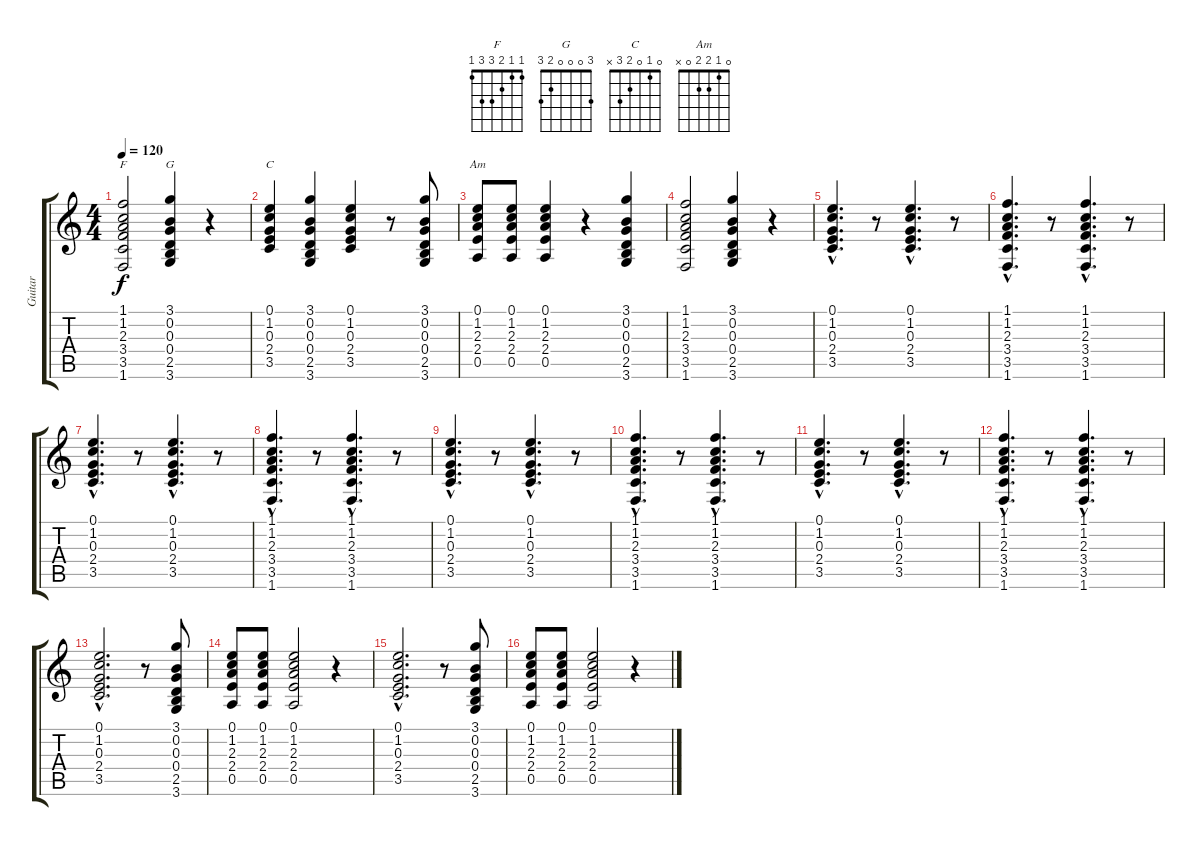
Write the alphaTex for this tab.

\track ("Guitar" "Guitar") {instrument overdrivenguitar}
\staff {score tabs}
\tuning (E4 B3 G3 D3 A2 E2) {hide}
\chord ("F" 1 1 2 3 3 1)
\chord ("G" 3 0 0 0 2 3)
\chord ("C" 0 1 0 2 3 x)
\chord ("Am" 0 1 2 2 0 x)
\ts (4 4)
\tempo 120
\clef g2
\ks c
(1.1 1.2 2.3 3.4 3.5 1.6).2{ch "F" dy f} (3.1 0.2 0.3 0.4 2.5 3.6).4{ch "G"} r.4 |
(0.1 1.2 0.3 2.4 3.5).4{ch "C"} (3.1 0.2 0.3 0.4 2.5 3.6).4 (0.1 1.2 0.3 2.4 3.5).4 r.8 (3.1 0.2 0.3 0.4 2.5 3.6).8 |
(0.1 1.2 2.3 2.4 0.5).8{ch "Am"} (0.1 1.2 2.3 2.4 0.5).8 (0.1 1.2 2.3 2.4 0.5).4 r.4 (3.1 0.2 0.3 0.4 2.5 3.6).4 |
(1.1 1.2 2.3 3.4 3.5 1.6).2 (3.1 0.2 0.3 0.4 2.5 3.6).4 r.4 |
(0.1{hac} 1.2{hac} 0.3{hac} 2.4{hac} 3.5{hac}).4{d} r.8 (0.1{hac} 1.2{hac} 0.3{hac} 2.4{hac} 3.5{hac}).4{d} r.8 |
(1.1{hac} 1.2{hac} 2.3{hac} 3.4{hac} 3.5{hac} 1.6{hac}).4{d} r.8 (1.1{hac} 1.2{hac} 2.3{hac} 3.4{hac} 3.5{hac} 1.6{hac}).4{d} r.8 |
(0.1{hac} 1.2{hac} 0.3{hac} 2.4{hac} 3.5{hac}).4{d} r.8 (0.1{hac} 1.2{hac} 0.3{hac} 2.4{hac} 3.5{hac}).4{d} r.8 |
(1.1{hac} 1.2{hac} 2.3{hac} 3.4{hac} 3.5{hac} 1.6{hac}).4{d} r.8 (1.1{hac} 1.2{hac} 2.3{hac} 3.4{hac} 3.5{hac} 1.6{hac}).4{d} r.8 |
(0.1{hac} 1.2{hac} 0.3{hac} 2.4{hac} 3.5{hac}).4{d} r.8 (0.1{hac} 1.2{hac} 0.3{hac} 2.4{hac} 3.5{hac}).4{d} r.8 |
(1.1{hac} 1.2{hac} 2.3{hac} 3.4{hac} 3.5{hac} 1.6{hac}).4{d} r.8 (1.1{hac} 1.2{hac} 2.3{hac} 3.4{hac} 3.5{hac} 1.6{hac}).4{d} r.8 |
(0.1{hac} 1.2{hac} 0.3{hac} 2.4{hac} 3.5{hac}).4{d} r.8 (0.1{hac} 1.2{hac} 0.3{hac} 2.4{hac} 3.5{hac}).4{d} r.8 |
(1.1{hac} 1.2{hac} 2.3{hac} 3.4{hac} 3.5{hac} 1.6{hac}).4{d} r.8 (1.1{hac} 1.2{hac} 2.3{hac} 3.4{hac} 3.5{hac} 1.6{hac}).4{d} r.8 |
(0.1{hac} 1.2{hac} 0.3{hac} 2.4{hac} 3.5{hac}).2{d} r.8 (3.1 0.2 0.3 0.4 2.5 3.6).8 |
(0.1 1.2 2.3 2.4 0.5).8 (0.1 1.2 2.3 2.4 0.5).8 (0.1 1.2 2.3 2.4 0.5).2 r.4 |
(0.1{hac} 1.2{hac} 0.3{hac} 2.4{hac} 3.5{hac}).2{d} r.8 (3.1 0.2 0.3 0.4 2.5 3.6).8 |
(0.1 1.2 2.3 2.4 0.5).8 (0.1 1.2 2.3 2.4 0.5).8 (0.1 1.2 2.3 2.4 0.5).2 r.4
